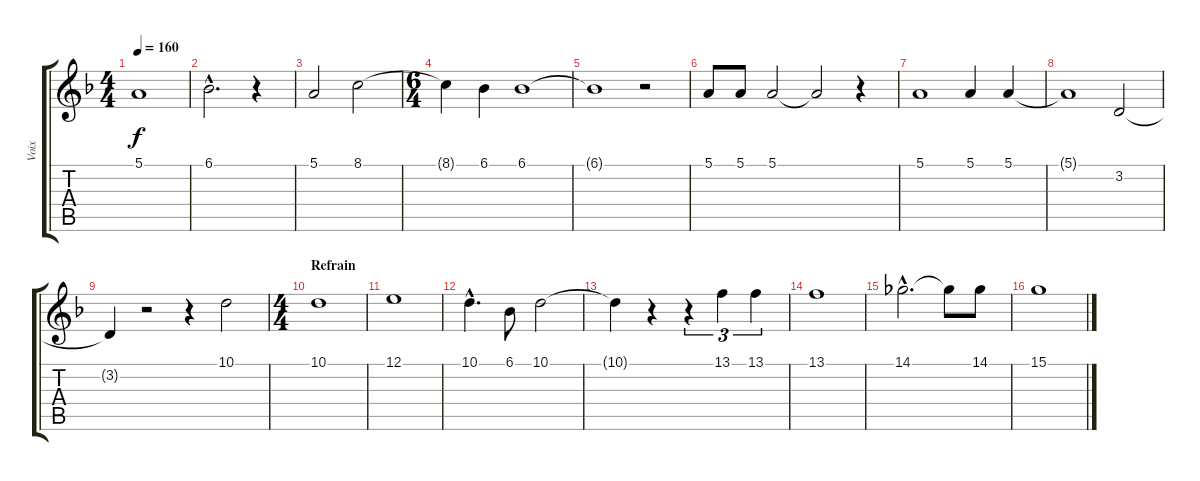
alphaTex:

\track ("Voix" "Voix") {instrument synthvoice}
\staff {score tabs}
\tuning (E4 B3 G3 D3 A2 E2) {hide}
\ts (4 4)
\tempo 160
\clef g2
\ks f
5.1.1{dy f} |
6.1{hac}.2{d} r.4 |
5.1.2 8.1.2 |
\ts (6 4)
8.1{t}.4 6.1.4 6.1.1 |
6.1{t}.1 r.2 |
5.1.8 5.1.8 5.1.2 5.1{t}.2 r.4 |
5.1.1 5.1.4 5.1.4 |
5.1{t}.1 3.2.2 |
3.2{t}.4 r.2 r.4 10.1.2 |
\ts (4 4)
\section ("" "Refrain")
10.1.1 |
12.1.1 |
10.1{hac}.4{d} 6.1.8 10.1.2 |
10.1{t}.4 r.4 r.4{tu (3 2)} 13.1.4{tu (3 2)} 13.1.4{tu (3 2)} |
13.1.1 |
14.1{hac}.2{d} 14.1{t}.8 14.1.8 |
15.1.1
